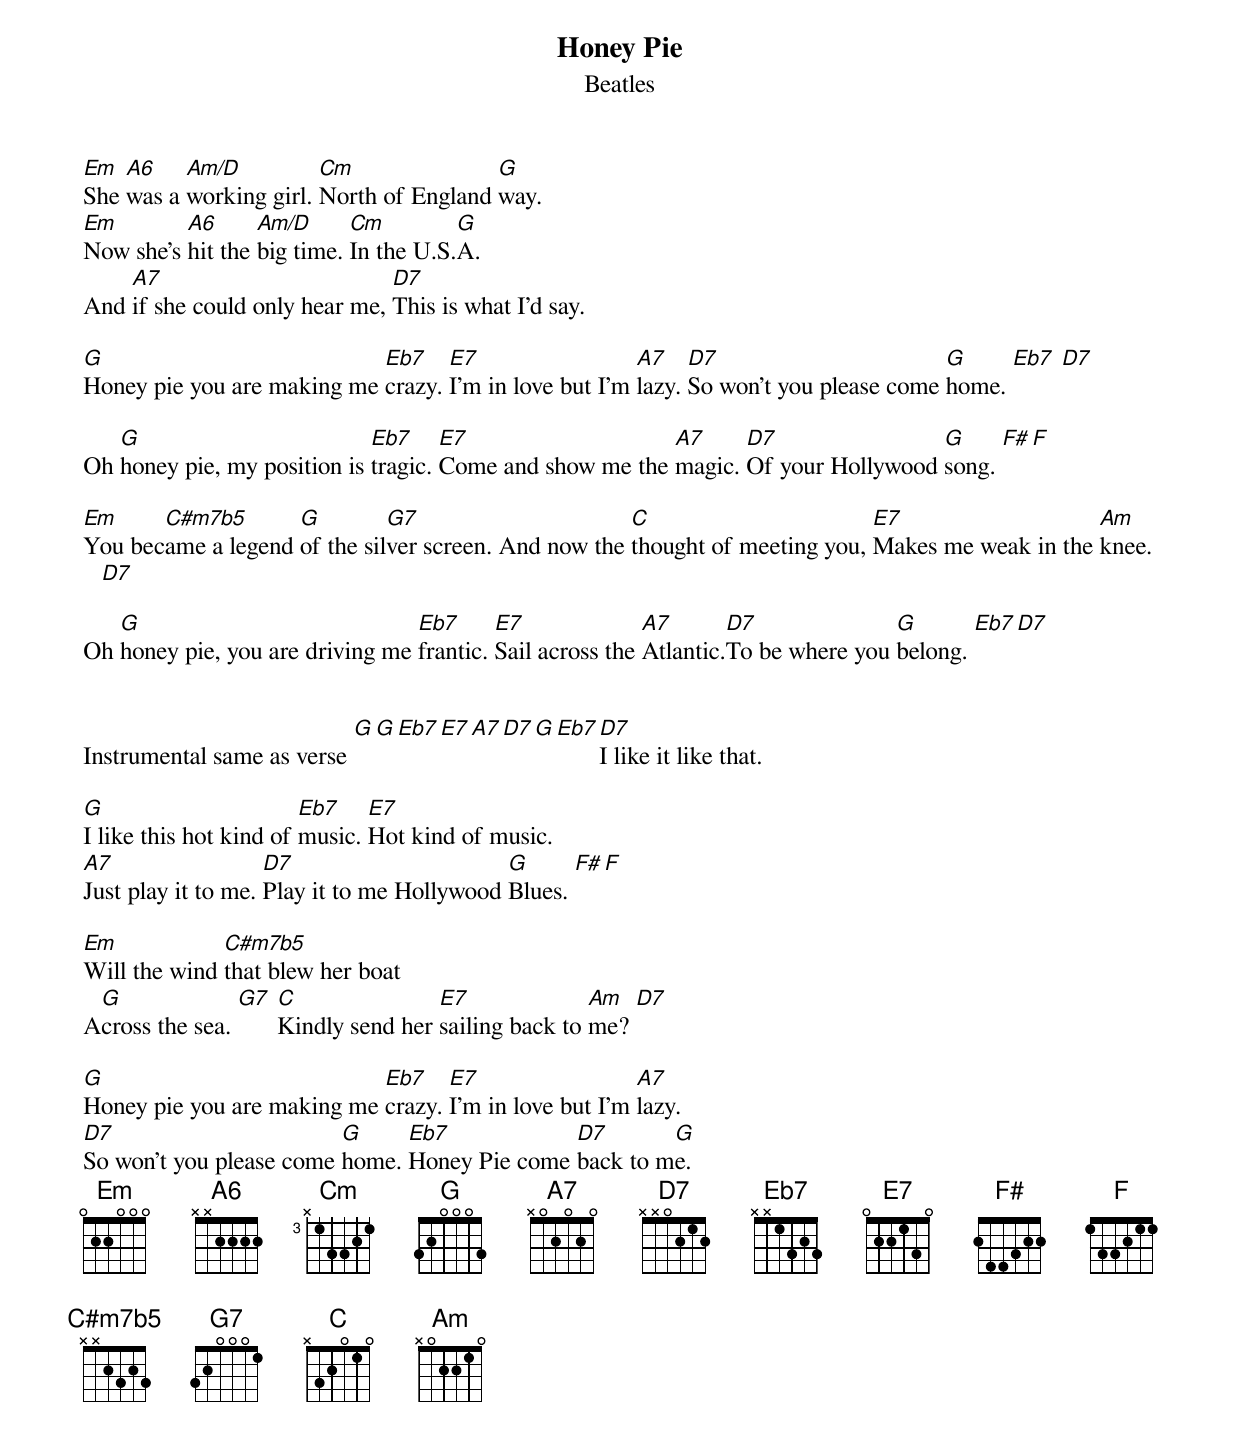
{title:Honey Pie}
{subtitle:Beatles}
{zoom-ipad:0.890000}
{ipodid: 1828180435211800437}

[Em]She [A6]was a [Am/D]working girl. [Cm]North of England [G]way.
[Em]Now she's [A6]hit the [Am/D]big time. [Cm]In the U.S.[G]A.
And [A7]if she could only hear me, [D7]This is what I'd say.

[G]Honey pie you are making me [Eb7]crazy. [E7]I'm in love but I'm [A7]lazy. [D7]So won't you please come [G]home. [Eb7] [D7]

Oh [G]honey pie, my position is [Eb7]tragic. [E7]Come and show me the [A7]magic. [D7]Of your Hollywood [G]song. [F#][F]

[Em]You bec[C#m7b5]ame a legend [G]of the sil[G7]ver screen. And now the [C]thought of meeting you, [E7]Makes me weak in the [Am]knee. [D7]

Oh [G]honey pie, you are driving me [Eb7]frantic. [E7]Sail across the [A7]Atlantic.[D7]To be where you [G]belong. [Eb7][D7]


Instrumental same as verse [G][G][Eb7][E7][A7][D7][G][Eb7][D7]I like it like that.

[G]I like this hot kind of [Eb7]music. [E7]Hot kind of music.
[A7]Just play it to me. [D7]Play it to me Hollywood [G]Blues. [F#][F]

[Em]Will the wind [C#m7b5]that blew her boat
A[G]cross the sea. [G7] [C]Kindly send her [E7]sailing back to [Am]me? [D7]

[G]Honey pie you are making me [Eb7]crazy. [E7]I'm in love but I'm [A7]lazy.
[D7]So won't you please come [G]home. [Eb7]Honey Pie come [D7]back to m[G]e.
